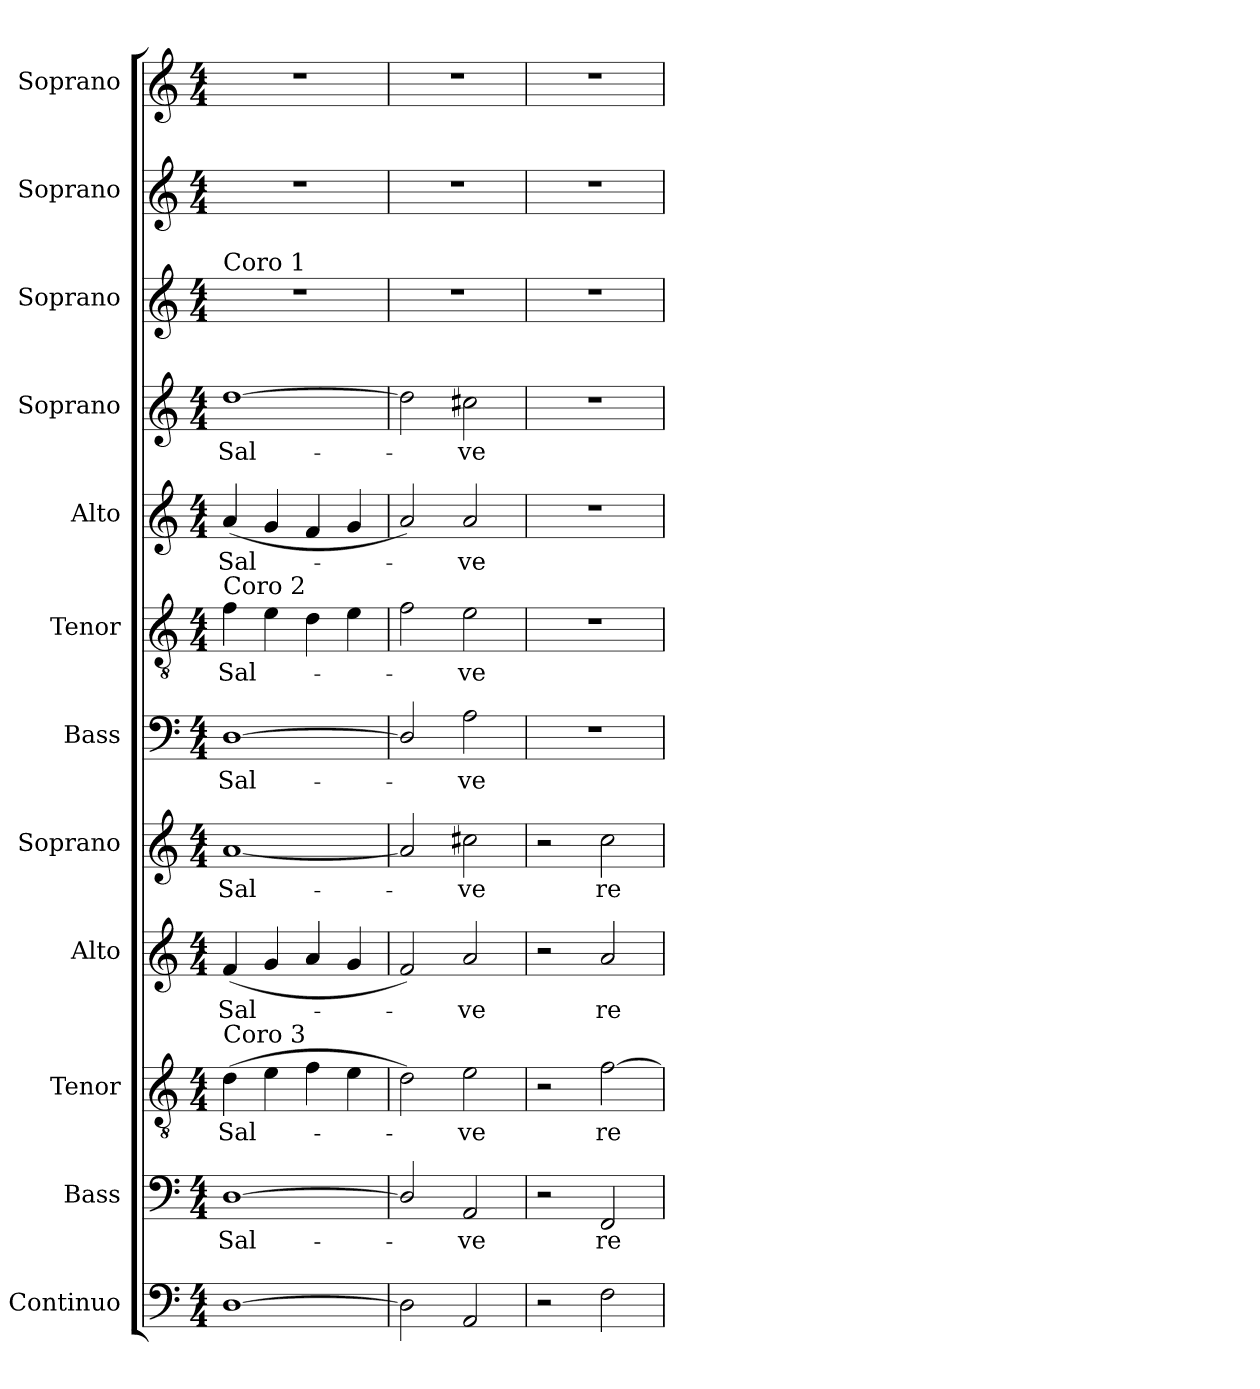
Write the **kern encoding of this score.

**kern	**kern	**text	**kern	**text	**kern	**text	**kern	**text	**kern	**text	**kern	**text	**kern	**text	**kern	**text	**kern	**kern	**kern
*part12	*part11	*part11	*part10	*part10	*part9	*part9	*part8	*part8	*part7	*part7	*part6	*part6	*part5	*part5	*part4	*part4	*part3	*part2	*part1
*staff12	*staff11	*staff11	*staff10	*staff10	*staff9	*staff9	*staff8	*staff8	*staff7	*staff7	*staff6	*staff6	*staff5	*staff5	*staff4	*staff4	*staff3	*staff2	*staff1
*I"Continuo	*I"Bass	*	*I"Tenor	*	*I"Alto	*	*I"Soprano	*	*I"Bass	*	*I"Tenor	*	*I"Alto	*	*I"Soprano	*	*I"Soprano	*I"Soprano	*I"Soprano
*I'Cont.	*I'B.	*	*I'T.	*	*I'A.	*	*I'S.	*	*I'B.	*	*I'T.	*	*I'A.	*	*I'S.	*	*I'S.	*I'S.	*I'S.
!!LO:PB:g=z
*clefF4	*clefF4	*	*clefGv2	*	*clefG2	*	*clefG2	*	*clefF4	*	*clefGv2	*	*clefG2	*	*clefG2	*	*clefG2	*clefG2	*clefG2
*	*	*	*ITrd7c12	*	*	*	*	*	*	*	*ITrd7c12	*	*	*	*	*	*	*	*
*k[]	*k[]	*	*k[]	*	*k[]	*	*k[]	*	*k[]	*	*k[]	*	*k[]	*	*k[]	*	*k[]	*k[]	*k[]
*C:	*C:	*	*C:	*	*C:	*	*C:	*	*C:	*	*C:	*	*C:	*	*C:	*	*C:	*C:	*C:
*M4/4	*M4/4	*	*M4/4	*	*M4/4	*	*M4/4	*	*M4/4	*	*M4/4	*	*M4/4	*	*M4/4	*	*M4/4	*M4/4	*M4/4
=1	=1	=1	=1	=1	=1	=1	=1	=1	=1	=1	=1	=1	=1	=1	=1	=1	=1	=1	=1
!	!	!LO:LY:b:color=#000000	!	!	!	!	!	!	!	!	!	!	!	!	!	!	!	!	!
!	!	!	!	!LO:LY:b:color=#000000	!	!	!	!	!	!	!	!	!	!	!	!	!	!	!
!	!	!	!	!	!	!LO:LY:b:color=#000000	!	!	!	!	!	!	!	!	!	!	!	!	!
!	!	!	!	!	!	!	!	!LO:LY:b:color=#000000	!	!	!	!	!	!	!	!	!	!	!
!	!	!	!	!	!	!	!	!	!	!LO:LY:b:color=#000000	!	!	!	!	!	!	!	!	!
!	!	!	!	!	!	!	!	!	!	!	!	!LO:LY:b:color=#000000	!	!	!	!	!	!	!
!	!	!	!	!	!	!	!	!	!	!	!	!	!	!LO:LY:b:color=#000000	!	!	!	!	!
!	!	!	!	!	!	!	!	!	!	!	!	!	!	!	!	!	!LO:TX:a:t=Coro 1	!	!
!	!	!	!	!	!	!	!	!	!	!	!LO:TX:a:t=Coro 2	!	!	!	!	!	!	!	!
!	!	!	!LO:TX:a:t=Coro 3	!	!	!	!	!	!	!	!	!	!	!	!	!	!	!	!
!	!	!	!	!	!	!	!	!	!	!	!	!	!	!	!	!LO:LY:b:color=#000000	!	!	!
[>1Di	[<1Di	Sal-	(4Di\	Sal-	(4fi/	Sal-	[<1ai	Sal-	[<1Di	Sal-	4Fi\	Sal-	(4ai/	Sal-	[>1ddi	Sal-	1r	1r	1r
.	.	.	4Ei\	.	4gi/	.	.	.	.	.	4Ei\	.	4gi/	.	.	.	.	.	.
.	.	.	4Fi\	.	4ai/	.	.	.	.	.	4Di\	.	4fi/	.	.	.	.	.	.
.	.	.	4Ei\	.	4gi/	.	.	.	.	.	4Ei\	.	4gi/	.	.	.	.	.	.
=2	=2	=2	=2	=2	=2	=2	=2	=2	=2	=2	=2	=2	=2	=2	=2	=2	=2	=2	=2
2Di\]	2Di/]	.	2Di\)	.	2fi/)	.	2ai/]	.	2Di/]	.	2Fi\	.	2ai/)	.	2ddi\]	.	1r	1r	1r
!	!	!LO:LY:b:color=#000000	!	!	!	!	!	!	!	!	!	!	!	!	!	!	!	!	!
!	!	!	!	!LO:LY:b:color=#000000	!	!	!	!	!	!	!	!	!	!	!	!	!	!	!
!	!	!	!	!	!	!LO:LY:b:color=#000000	!	!	!	!	!	!	!	!	!	!	!	!	!
!	!	!	!	!	!	!	!	!LO:LY:b:color=#000000	!	!	!	!	!	!	!	!	!	!	!
!	!	!	!	!	!	!	!	!	!	!LO:LY:b:color=#000000	!	!	!	!	!	!	!	!	!
!	!	!	!	!	!	!	!	!	!	!	!	!LO:LY:b:color=#000000	!	!	!	!	!	!	!
!	!	!	!	!	!	!	!	!	!	!	!	!	!	!LO:LY:b:color=#000000	!	!	!	!	!
!	!	!	!	!	!	!	!	!	!	!	!	!	!	!	!	!LO:LY:b:color=#000000	!	!	!
2AAi/	2AAi/	-ve	2Ei\	-ve	2ai/	-ve	2cc#Xi\	-ve	2Ai\	-ve	2Ei\	-ve	2ai/	-ve	2cc#Xi\	-ve	.	.	.
=3	=3	=3	=3	=3	=3	=3	=3	=3	=3	=3	=3	=3	=3	=3	=3	=3	=3	=3	=3
2r	2r	.	2r	.	2r	.	2r	.	1r	.	1r	.	1r	.	1r	.	1r	1r	1r
!	!	!LO:LY:b:color=#000000	!	!	!	!	!	!	!	!	!	!	!	!	!	!	!	!	!
!	!	!	!	!LO:LY:b:color=#000000	!	!	!	!	!	!	!	!	!	!	!	!	!	!	!
!	!	!	!	!	!	!LO:LY:b:color=#000000	!	!	!	!	!	!	!	!	!	!	!	!	!
!	!	!	!	!	!	!	!	!LO:LY:b:color=#000000	!	!	!	!	!	!	!	!	!	!	!
2Fi\	2FFi/	re-	[>2Fi\	re-	2ai/	re-	2cci\	re-	.	.	.	.	.	.	.	.	.	.	.
=	=	=	=	=	=	=	=	=	=	=	=	=	=	=	=	=	=	=	=
*-	*-	*-	*-	*-	*-	*-	*-	*-	*-	*-	*-	*-	*-	*-	*-	*-	*-	*-	*-
